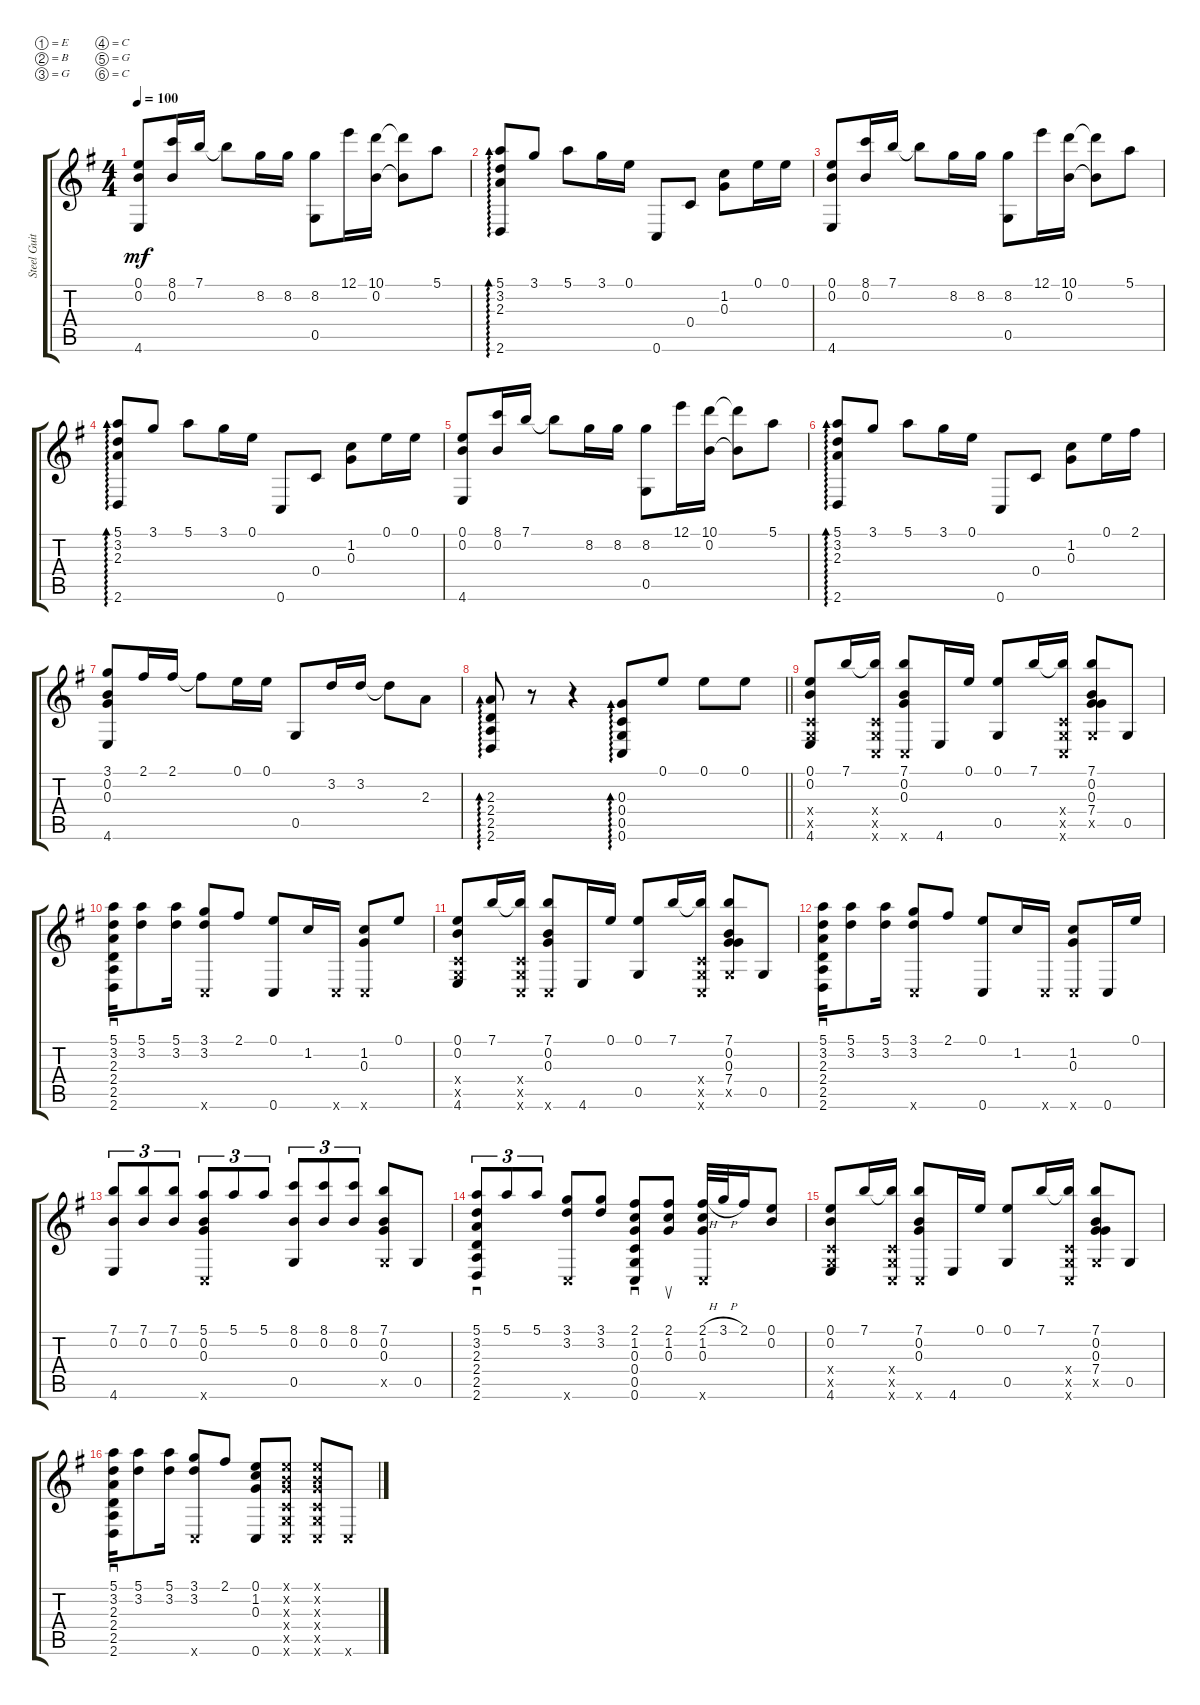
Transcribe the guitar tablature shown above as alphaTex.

\defaultSystemsLayout 4
\bracketExtendMode groupsimilarinstruments
\otherSystemsTrackNameOrientation horizontal
\track ("Steel Guitar" "Steel Guit") {instrument acousticguitarsteel}
\staff {score tabs}
\tuning (E4 B3 G3 C3 G2 C2)
\ts (4 4)
\tempo 100
\clef g2
\ks g
(0.2{acc forcenatural} 0.1{acc forcenatural} 4.6{acc forcenatural}).8{dy mf beam Up} (8.1{acc forcenatural} 0.2{acc forcenatural}).16{beam Up} 7.1{acc forcenatural}.16{beam Up} 7.1{t acc forcenatural}.8{beam Down} 8.2{acc forcenatural}.16{beam Down} 8.2{acc forcenatural}.16{beam Down} (8.2{acc forcenatural} 0.5{acc forcenatural}).8{beam Down} 12.1{acc forcenatural}.16{beam Down} (10.1{acc forcenatural} 0.2{acc forcenatural}).16{beam Down} (10.1{t acc forcenatural} 0.2{t acc forcenatural}).8{beam Down} 5.1{acc forcenatural}.8{beam Down} |
(5.1{acc forcenatural} 3.2{acc forcenatural} 2.3{acc forcenatural} 2.6{acc forcenatural}).8{ad 0 beam Up} 3.1{acc forcenatural}.8{beam Up} 5.1{acc forcenatural}.8{beam Down} 3.1{acc forcenatural}.16{beam Down} 0.1{acc forcenatural}.16{beam Down} 0.6{acc forcenatural}.8{beam Up} 0.4{acc forcenatural}.8{beam Up} (0.3{acc forcenatural} 1.2{acc forcenatural}).8{beam Down} 0.1{acc forcenatural}.16{beam Down} 0.1{acc forcenatural}.16{beam Down} |
(0.2{acc forcenatural} 0.1{acc forcenatural} 4.6{acc forcenatural}).8{beam Up} (8.1{acc forcenatural} 0.2{acc forcenatural}).16{beam Up} 7.1{acc forcenatural}.16{beam Up} 7.1{t acc forcenatural}.8{beam Down} 8.2{acc forcenatural}.16{beam Down} 8.2{acc forcenatural}.16{beam Down} (8.2{acc forcenatural} 0.5{acc forcenatural}).8{beam Down} 12.1{acc forcenatural}.16{beam Down} (10.1{acc forcenatural} 0.2{acc forcenatural}).16{beam Down} (10.1{t acc forcenatural} 0.2{t acc forcenatural}).8{beam Down} 5.1{acc forcenatural}.8{beam Down} |
(5.1{acc forcenatural} 3.2{acc forcenatural} 2.3{acc forcenatural} 2.6{acc forcenatural}).8{ad 0 beam Up} 3.1{acc forcenatural}.8{beam Up} 5.1{acc forcenatural}.8{beam Down} 3.1{acc forcenatural}.16{beam Down} 0.1{acc forcenatural}.16{beam Down} 0.6{acc forcenatural}.8{beam Up} 0.4{acc forcenatural}.8{beam Up} (0.3{acc forcenatural} 1.2{acc forcenatural}).8{beam Down} 0.1{acc forcenatural}.16{beam Down} 0.1{acc forcenatural}.16{beam Down} |
(0.2{acc forcenatural} 0.1{acc forcenatural} 4.6{acc forcenatural}).8{beam Up} (8.1{acc forcenatural} 0.2{acc forcenatural}).16{beam Up} 7.1{acc forcenatural}.16{beam Up} 7.1{t acc forcenatural}.8{beam Down} 8.2{acc forcenatural}.16{beam Down} 8.2{acc forcenatural}.16{beam Down} (8.2{acc forcenatural} 0.5{acc forcenatural}).8{beam Down} 12.1{acc forcenatural}.16{beam Down} (10.1{acc forcenatural} 0.2{acc forcenatural}).16{beam Down} (10.1{t acc forcenatural} 0.2{t acc forcenatural}).8{beam Down} 5.1{acc forcenatural}.8{beam Down} |
(5.1{acc forcenatural} 3.2{acc forcenatural} 2.3{acc forcenatural} 2.6{acc forcenatural}).8{ad 0 beam Up} 3.1{acc forcenatural}.8{beam Up} 5.1{acc forcenatural}.8{beam Down} 3.1{acc forcenatural}.16{beam Down} 0.1{acc forcenatural}.16{beam Down} 0.6{acc forcenatural}.8{beam Up} 0.4{acc forcenatural}.8{beam Up} (0.3{acc forcenatural} 1.2{acc forcenatural}).8{beam Down} 0.1{acc forcenatural}.16{beam Down} 2.1{acc #}.16{beam Down} |
(4.6{acc forcenatural} 3.1{acc forcenatural} 0.2{acc forcenatural} 0.3{acc forcenatural}).8{beam Up} 2.1{acc #}.16{beam Up} 2.1{acc #}.16{beam Up} 2.1{t acc #}.8{beam Down} 0.1{acc forcenatural}.16{beam Down} 0.1{acc forcenatural}.16{beam Down} 0.5{acc forcenatural}.8{beam Up} 3.2{acc forcenatural}.16{beam Up} 3.2{acc forcenatural}.16{beam Up} 3.2{t acc forcenatural}.8{beam Down} 2.3{acc forcenatural}.8{beam Down} |
\barLineRight lightlight
(2.6{acc forcenatural} 2.5{acc forcenatural} 2.4{acc forcenatural} 2.3{acc forcenatural}).8{ad 0 beam Up} r.8{beam Up} r.4{beam Up} (0.6{acc forcenatural} 0.5{acc forcenatural} 0.4{acc forcenatural} 0.3{acc forcenatural}).8{ad 0 beam Up} 0.1{acc forcenatural}.8{beam Up} 0.1{acc forcenatural}.8{beam Down} 0.1{acc forcenatural}.8{beam Down} |
(0.1{acc forcenatural} 0.2{acc forcenatural} 4.6{acc forcenatural} 0.5{x acc forcenatural} 0.4{x acc forcenatural}).8{beam Up} 7.1{acc forcenatural}.16{beam Up} (7.1{t acc forcenatural} 0.6{x acc forcenatural} 0.5{x acc forcenatural} 0.4{x acc forcenatural}).16{beam Up} (7.1{acc forcenatural} 0.2{acc forcenatural} 0.3{acc forcenatural} 0.6{x acc forcenatural}).8{beam Up} 4.6{acc forcenatural}.16{beam Up} 0.1{acc forcenatural}.16{beam Up} (0.1{acc forcenatural} 0.5{acc forcenatural}).8{beam Up} 7.1{acc forcenatural}.16{beam Up} (7.1{t acc forcenatural} 0.6{x acc forcenatural} 0.5{x acc forcenatural} 0.4{x acc forcenatural}).16{beam Up} (0.5{x acc forcenatural} 7.4{acc forcenatural} 0.3{acc forcenatural} 0.2{acc forcenatural} 7.1{acc forcenatural}).8{beam Up} 0.5{acc forcenatural}.8{beam Up} |
(5.1{acc forcenatural} 3.2{acc forcenatural} 2.3{acc forcenatural} 2.4{acc forcenatural} 2.5{acc forcenatural} 2.6{acc forcenatural}).16{sd beam Down} (5.1{acc forcenatural} 3.2{acc forcenatural}).8{beam Down} (5.1{acc forcenatural} 3.2{acc forcenatural}).16{beam Down} (3.1{acc forcenatural} 3.2{acc forcenatural} 0.6{x acc forcenatural}).8{beam Up} 2.1{acc #}.8{beam Up} (0.1{acc forcenatural} 0.6{acc forcenatural}).8{beam Up} 1.2{acc forcenatural}.16{beam Up} 0.6{x acc forcenatural}.16{beam Up} (0.6{x acc forcenatural} 1.2{acc forcenatural} 0.3{acc forcenatural}).8{beam Up} 0.1{acc forcenatural}.8{beam Up} |
(0.1{acc forcenatural} 0.2{acc forcenatural} 4.6{acc forcenatural} 0.5{x acc forcenatural} 0.4{x acc forcenatural}).8{beam Up} 7.1{acc forcenatural}.16{beam Up} (7.1{t acc forcenatural} 0.6{x acc forcenatural} 0.5{x acc forcenatural} 0.4{x acc forcenatural}).16{beam Up} (7.1{acc forcenatural} 0.2{acc forcenatural} 0.3{acc forcenatural} 0.6{x acc forcenatural}).8{beam Up} 4.6{acc forcenatural}.16{beam Up} 0.1{acc forcenatural}.16{beam Up} (0.1{acc forcenatural} 0.5{acc forcenatural}).8{beam Up} 7.1{acc forcenatural}.16{beam Up} (7.1{t acc forcenatural} 0.6{x acc forcenatural} 0.5{x acc forcenatural} 0.4{x acc forcenatural}).16{beam Up} (0.5{x acc forcenatural} 7.4{acc forcenatural} 0.3{acc forcenatural} 0.2{acc forcenatural} 7.1{acc forcenatural}).8{beam Up} 0.5{acc forcenatural}.8{beam Up} |
(5.1{acc forcenatural} 3.2{acc forcenatural} 2.3{acc forcenatural} 2.4{acc forcenatural} 2.5{acc forcenatural} 2.6{acc forcenatural}).16{sd beam Down} (5.1{acc forcenatural} 3.2{acc forcenatural}).8{beam Down} (5.1{acc forcenatural} 3.2{acc forcenatural}).16{beam Down} (3.1{acc forcenatural} 3.2{acc forcenatural} 0.6{x acc forcenatural}).8{beam Up} 2.1{acc #}.8{beam Up} (0.1{acc forcenatural} 0.6{acc forcenatural}).8{beam Up} 1.2{acc forcenatural}.16{beam Up} 0.6{x acc forcenatural}.16{beam Up} (0.6{x acc forcenatural} 1.2{acc forcenatural} 0.3{acc forcenatural}).8{beam Up} 0.6{acc forcenatural}.16{beam Up} 0.1{acc forcenatural}.16{beam Up} |
(7.1{acc forcenatural} 0.2{acc forcenatural} 4.6{acc forcenatural}).8{tu (3 2) beam Up} (7.1{acc forcenatural} 0.2{acc forcenatural}).8{tu (3 2) beam Up} (7.1{acc forcenatural} 0.2{acc forcenatural}).8{tu (3 2) beam Up} (5.1{acc forcenatural} 0.2{acc forcenatural} 0.3{acc forcenatural} 0.6{x acc forcenatural}).8{tu (3 2) beam Up} 5.1{acc forcenatural}.8{tu (3 2) beam Up} 5.1{acc forcenatural}.8{tu (3 2) beam Up} (8.1{acc forcenatural} 0.5{acc forcenatural} 0.2{acc forcenatural}).8{tu (3 2) beam Up} (8.1{acc forcenatural} 0.2{acc forcenatural}).8{tu (3 2) beam Up} (8.1{acc forcenatural} 0.2{acc forcenatural}).8{tu (3 2) beam Up} (7.1{acc forcenatural} 0.2{acc forcenatural} 0.3{acc forcenatural} 0.5{x acc forcenatural}).8{beam Up} 0.5{acc forcenatural}.8{beam Up} |
(5.1{acc forcenatural} 3.2{acc forcenatural} 2.3{acc forcenatural} 2.4{acc forcenatural} 2.5{acc forcenatural} 2.6{acc forcenatural}).8{sd tu (3 2) beam Up} 5.1{acc forcenatural}.8{tu (3 2) beam Up} 5.1{acc forcenatural}.8{tu (3 2) beam Up} (3.1{acc forcenatural} 3.2{acc forcenatural} 0.6{x acc forcenatural}).8{beam Up} (3.1{acc forcenatural} 3.2{acc forcenatural}).8{beam Up} (2.1{acc #} 1.2{acc forcenatural} 0.3{acc forcenatural} 0.4{acc forcenatural} 0.5{acc forcenatural} 0.6{acc forcenatural}).8{sd beam Up} (2.1{acc #} 1.2{acc forcenatural} 0.3{acc forcenatural}).8{su beam Up} (2.1{h acc #} 1.2{acc forcenatural} 0.3{acc forcenatural} 0.6{x acc forcenatural}).32{beam Up} 3.1{h acc forcenatural}.32{beam Up} 2.1{acc #}.16{beam Up} (0.1{acc forcenatural} 0.2{acc forcenatural}).8{beam Up} |
(0.1{acc forcenatural} 0.2{acc forcenatural} 4.6{acc forcenatural} 0.5{x acc forcenatural} 0.4{x acc forcenatural}).8{beam Up} 7.1{acc forcenatural}.16{beam Up} (7.1{t acc forcenatural} 0.6{x acc forcenatural} 0.5{x acc forcenatural} 0.4{x acc forcenatural}).16{beam Up} (7.1{acc forcenatural} 0.2{acc forcenatural} 0.3{acc forcenatural} 0.6{x acc forcenatural}).8{beam Up} 4.6{acc forcenatural}.16{beam Up} 0.1{acc forcenatural}.16{beam Up} (0.1{acc forcenatural} 0.5{acc forcenatural}).8{beam Up} 7.1{acc forcenatural}.16{beam Up} (7.1{t acc forcenatural} 0.6{x acc forcenatural} 0.5{x acc forcenatural} 0.4{x acc forcenatural}).16{beam Up} (0.5{x acc forcenatural} 7.4{acc forcenatural} 0.3{acc forcenatural} 0.2{acc forcenatural} 7.1{acc forcenatural}).8{beam Up} 0.5{acc forcenatural}.8{beam Up} |
(5.1{acc forcenatural} 3.2{acc forcenatural} 2.3{acc forcenatural} 2.4{acc forcenatural} 2.5{acc forcenatural} 2.6{acc forcenatural}).16{sd beam Down} (5.1{acc forcenatural} 3.2{acc forcenatural}).8{beam Down} (5.1{acc forcenatural} 3.2{acc forcenatural}).16{beam Down} (3.1{acc forcenatural} 3.2{acc forcenatural} 0.6{x acc forcenatural}).8{beam Up} 2.1{acc #}.8{beam Up} (0.1{acc forcenatural} 0.3{acc forcenatural} 1.2{acc forcenatural} 0.6{acc forcenatural}).8{beam Up} (0.6{x acc forcenatural} 0.1{x acc forcenatural} 0.2{x acc forcenatural} 0.3{x acc forcenatural} 0.4{x acc forcenatural} 0.5{x acc forcenatural}).8{beam Up} (0.6{x acc forcenatural} 0.5{x acc forcenatural} 0.4{x acc forcenatural} 0.3{x acc forcenatural} 0.2{x acc forcenatural} 0.1{x acc forcenatural}).8{beam Up} 0.6{x acc forcenatural}.8{beam Up}
